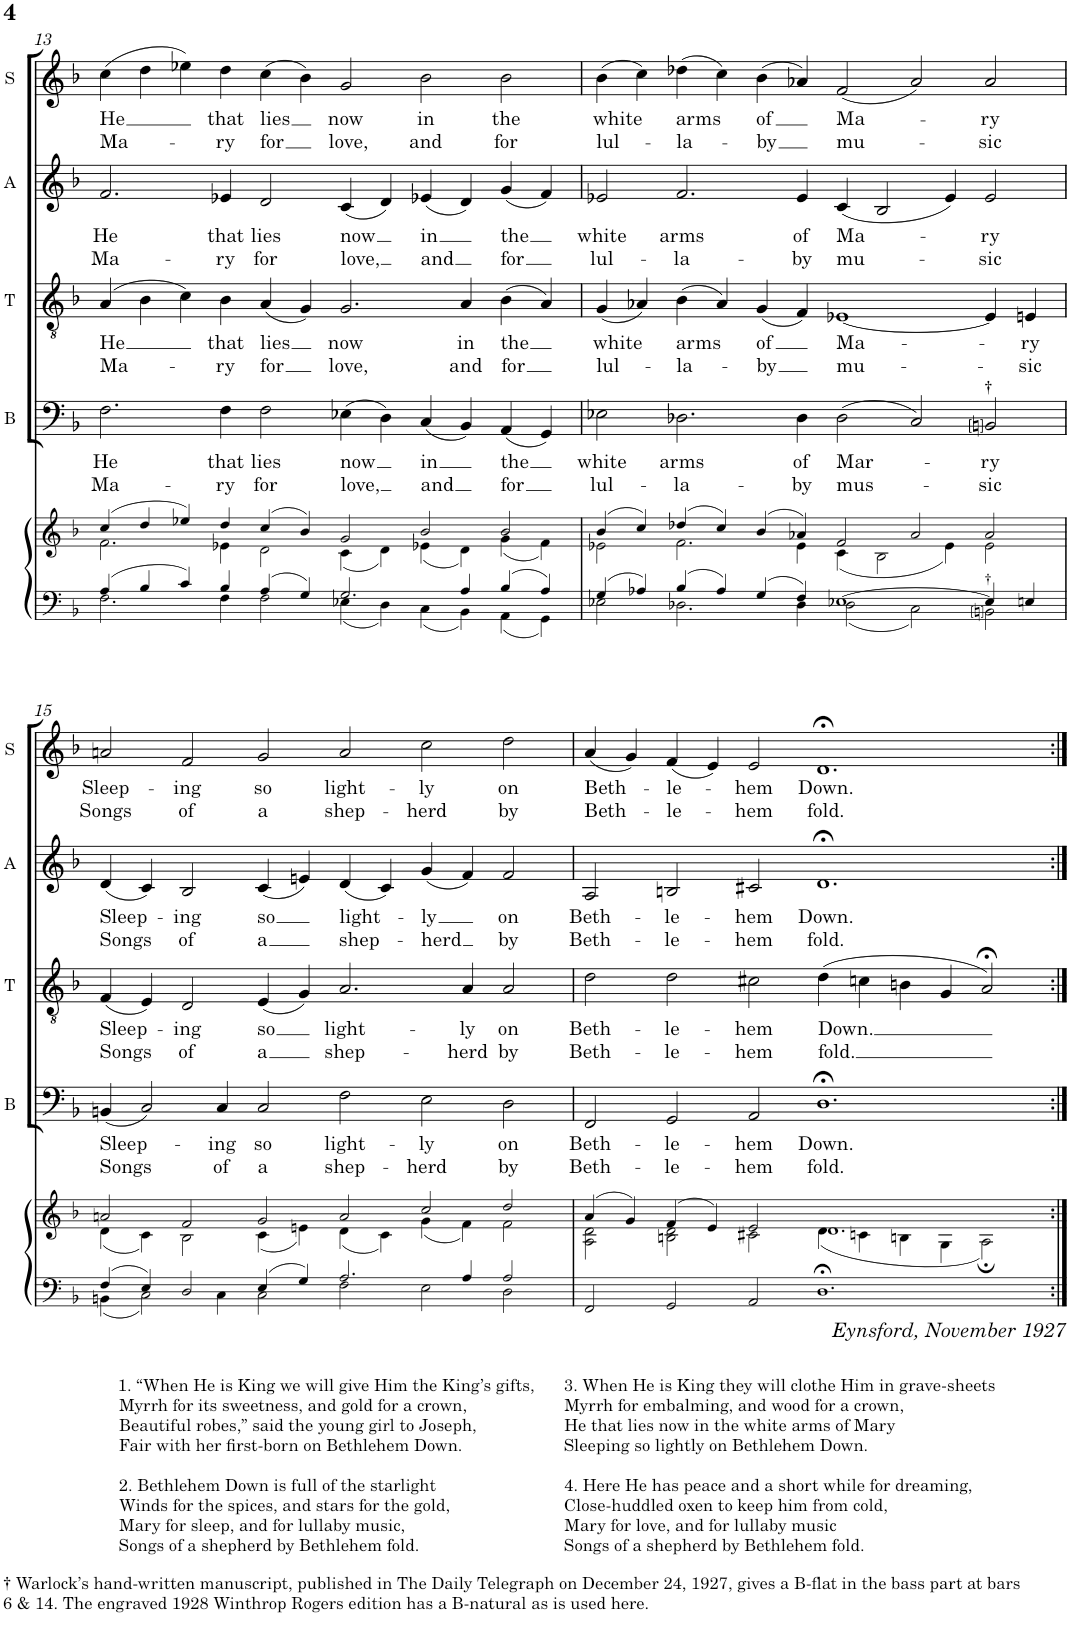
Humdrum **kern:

**kern	**kern	**kern	**text	**text	**kern	**text	**text	**kern	**text	**text	**kern	**text	**text
*part5	*part5	*part4	*part4	*part4	*part3	*part3	*part3	*part2	*part2	*part2	*part1	*part1	*part1
*staff6	*staff5	*staff4	*staff4	*staff4	*staff3	*staff3	*staff3	*staff2	*staff2	*staff2	*staff1	*staff1	*staff1
*I"(for rehearsal only)	*	*I"BASS	*	*	*I"TENOR	*	*	*I"ALTO	*	*	*I"SOPRANO	*	*
*	*	*I'B	*	*	*I'T	*	*	*I'A	*	*	*I'S	*	*
!!LO:PB:g=z
*clefF4	*clefG2	*clefF4	*	*	*clefGv2	*	*	*clefG2	*	*	*clefG2	*	*
*k[b-]	*k[b-]	*k[b-]	*	*	*k[b-]	*	*	*k[b-]	*	*	*k[b-]	*	*
*M6/2	*M6/2	*M6/2	*	*	*M6/2	*	*	*M6/2	*	*	*M6/2	*	*
=13	=13	=13	=13	=13	=13	=13	=13	=13	=13	=13	=13	=13	=13
*^	*^	*	*	*	*	*	*	*	*	*	*	*	*
!	!	!	!	!	!LO:LY:b	!LO:LY:b	!	!LO:LY:b	!LO:LY:b	!	!LO:LY:b	!LO:LY:b	!	!LO:LY:b	!LO:LY:b
4A/	2.F\	(4cc/	2.f\	2.F\	He	Ma-	(4A/	He	Ma-	2.f/	He	Ma-	(4cc\	He	Ma-
4B-/	.	4dd/	.	.	.	.	4B-\	.	.	.	.	.	4dd\	.	.
4c/	.	4ee-X/)	.	.	.	.	4c\)	.	.	.	.	.	4ee-X\)	.	.
!	!	!	!	!	!LO:LY:b	!LO:LY:b	!	!LO:LY:b	!LO:LY:b	!	!LO:LY:b	!LO:LY:b	!	!LO:LY:b	!LO:LY:b
4B-/	4F\	4dd/	4e-X\	4F\	that	-ry	4B-\	that	-ry	4e-X/	that	-ry	4dd\	that	-ry
!	!	!	!	!	!LO:LY:b	!LO:LY:b	!	!LO:LY:b	!LO:LY:b	!	!LO:LY:b	!LO:LY:b	!	!LO:LY:b	!LO:LY:b
4A/	2F\	(4cc/	2d\	2F\	lies	for	(4A/	lies	for	2d/	lies	for	(4cc\	lies	for
4G/	.	4b-/)	.	.	.	.	4G/)	.	.	.	.	.	4b-\)	.	.
!	!	!	!	!	!LO:LY:b	!LO:LY:b	!	!LO:LY:b	!LO:LY:b	!	!LO:LY:b	!LO:LY:b	!	!LO:LY:b	!LO:LY:b
2.G/	4E-X\	2g/	(4c\	(4E-X\	now	love,	2.G/	now	love,	(4c/	now	love,	2g/	now	love,
.	4D\	.	4d\)	4D\)	.	.	.	.	.	4d/)	.	.	.	.	.
!	!	!	!	!	!LO:LY:b	!LO:LY:b	!	!	!	!	!LO:LY:b	!LO:LY:b	!	!LO:LY:b	!LO:LY:b
.	4C\	2b-/	(4e-X\	(4C/	in	and	.	.	.	(4e-X/	in	and	2b-\	in	and
!	!	!	!	!	!	!	!	!LO:LY:b	!LO:LY:b	!	!	!	!	!	!
4A/	4BB-\	.	4d\)	4BB-/)	.	.	4A/	in	and	4d/)	.	.	.	.	.
!	!	!	!	!	!LO:LY:b	!LO:LY:b	!	!LO:LY:b	!LO:LY:b	!	!LO:LY:b	!LO:LY:b	!	!LO:LY:b	!LO:LY:b
4B-/	4AA\	2b-/	(4g\	(4AA/	the	for	(4B-\	the	for	(4g/	the	for	2b-\	the	for
4A/	4GG\	.	4f\)	4GG/)	.	.	4A/)	.	.	4f/)	.	.	.	.	.
=14	=14	=14	=14	=14	=14	=14	=14	=14	=14	=14	=14	=14	=14	=14	=14
!	!	!	!	!	!LO:LY:b	!LO:LY:b	!	!LO:LY:b	!LO:LY:b	!	!LO:LY:b	!LO:LY:b	!	!LO:LY:b	!LO:LY:b
4G/	2E-X\	(4b-/	2e-X\	2E-X\	white	lul-	(4G/	white	lul-	2e-X/	white	lul-	(4b-\	white	lul-
4A-X/	.	4cc/)	.	.	.	.	4A-X/)	.	.	.	.	.	4cc\)	.	.
!	!	!	!	!	!LO:LY:b	!LO:LY:b	!	!LO:LY:b	!LO:LY:b	!	!LO:LY:b	!LO:LY:b	!	!LO:LY:b	!LO:LY:b
4B-/	2.D-X\	(4dd-X/	2.f\	2.D-X\	arms	-la-	(4B-\	arms	-la-	2.f/	arms	-la-	(4dd-X\	arms	-la-
4A-/	.	4cc/)	.	.	.	.	4A-/)	.	.	.	.	.	4cc\)	.	.
!	!	!	!	!	!	!	!	!LO:LY:b	!LO:LY:b	!	!	!	!	!LO:LY:b	!LO:LY:b
4G/	.	(4b-/	.	.	.	.	(4G/	of	-by	.	.	.	(4b-\	of	-by
!	!	!	!	!	!LO:LY:b	!LO:LY:b	!	!	!	!	!LO:LY:b	!LO:LY:b	!	!	!
4F/	4D-\	4a-X/)	4e-\	4D-\	of	-by	4F/)	.	.	4e-/	of	-by	4a-X/)	.	.
!	!	!	!	!	!LO:LY:b	!LO:LY:b	!	!LO:LY:b	!LO:LY:b	!	!LO:LY:b	!LO:LY:b	!	!LO:LY:b	!LO:LY:b
[1E-X	2D-\	2f/	(4c\	(2D-\	Mar-	mus-	[1E-X	Ma-	mu-	(4c/	Ma-	mu-	(2f/	Ma-	mu-
.	.	.	2B-\	.	.	.	.	.	.	2B-/	.	.	.	.	.
.	2C\	2a-/	.	2C/)	.	.	.	.	.	.	.	.	2a-/)	.	.
.	.	.	4e-\)	.	.	.	.	.	.	4e-/)	.	.	.	.	.
!	!	!	!	!LO:TX:a:B:t=†	!	!	!	!	!	!	!	!	!	!	!
!LO:TX:a:B:t=†	!	!	!	!	!	!	!	!	!	!	!	!	!	!	!
!	!	!	!	!	!LO:LY:b	!LO:LY:b	!	!	!	!	!LO:LY:b	!LO:LY:b	!	!LO:LY:b	!LO:LY:b
4E-/]	2BBnj\	2a-/	2e-\	2BBnj/	-ry	-sic	4E-/]	.	.	2e-/	-ry	-sic	2a-/	-ry	-sic
!	!	!	!	!	!	!	!	!LO:LY:b	!LO:LY:b	!	!	!	!	!	!
4En/	.	.	.	.	.	.	4En/	-ry	-sic	.	.	.	.	.	.
!!LO:LB:g=z
=15	=15	=15	=15	=15	=15	=15	=15	=15	=15	=15	=15	=15	=15	=15	=15
!LO:TX:b:i:t=Eynsford, November 1927	!	!	!	!	!	!	!	!	!	!	!	!	!	!	!
!	!	!	!	!	!LO:LY:b	!LO:LY:b	!	!LO:LY:b	!LO:LY:b	!	!LO:LY:b	!LO:LY:b	!	!LO:LY:b	!LO:LY:b
4F/	4BBn\	2an/	(4d\	(4BBn/	Sleep-	Songs	(4F/	Sleep-	Songs	(4d/	Sleep-	Songs	2an/	Sleep-	Songs
4E/	2C\	.	4c\)	2C/)	.	.	4E/)	.	.	4c/)	.	.	.	.	.
!	!	!	!	!	!	!	!	!LO:LY:b	!LO:LY:b	!	!LO:LY:b	!LO:LY:b	!	!LO:LY:b	!LO:LY:b
2D/	.	2f/	2B-\	.	.	.	2D/	-ing	of	2B-/	-ing	of	2f/	-ing	of
!	!	!	!	!	!LO:LY:b	!LO:LY:b	!	!	!	!	!	!	!	!	!
.	4C\	.	.	4C/	-ing	of	.	.	.	.	.	.	.	.	.
!	!	!	!	!	!LO:LY:b	!LO:LY:b	!	!LO:LY:b	!LO:LY:b	!	!LO:LY:b	!LO:LY:b	!	!LO:LY:b	!LO:LY:b
4E/	2C\	2g/	(4c\	2C/	so	a	(4E/	so	a	(4c/	so	a	2g/	so	a
4G/	.	.	4en\)	.	.	.	4G/)	.	.	4en/)	.	.	.	.	.
!	!	!	!	!	!LO:LY:b	!LO:LY:b	!	!LO:LY:b	!LO:LY:b	!	!LO:LY:b	!LO:LY:b	!	!LO:LY:b	!LO:LY:b
2.A/	2F\	2a/	(4d\	2F\	light-	shep-	2.A/	light-	shep-	(4d/	light-	shep-	2a/	light-	shep-
.	.	.	4c\)	.	.	.	.	.	.	4c/)	.	.	.	.	.
!	!	!	!	!	!LO:LY:b	!LO:LY:b	!	!	!	!	!LO:LY:b	!LO:LY:b	!	!LO:LY:b	!LO:LY:b
.	2E\	2cc/	(4g\	2E\	-ly	-herd	.	.	.	(4g/	-ly	-herd	2cc\	-ly	-herd
!	!	!	!	!	!	!	!	!LO:LY:b	!LO:LY:b	!	!	!	!	!	!
4A/	.	.	4f\)	.	.	.	4A/	-ly	-herd	4f/)	.	.	.	.	.
!	!	!	!	!	!LO:LY:b	!LO:LY:b	!	!LO:LY:b	!LO:LY:b	!	!LO:LY:b	!LO:LY:b	!	!LO:LY:b	!LO:LY:b
2A/	2D\	2dd/	2f\	2D\	on	by	2A/	on	by	2f/	on	by	2dd\	on	by
=16	=16	=16	=16	=16	=16	=16	=16	=16	=16	=16	=16	=16	=16	=16	=16
!	!	!	!	!	!LO:LY:b	!LO:LY:b	!	!LO:LY:b	!LO:LY:b	!	!LO:LY:b	!LO:LY:b	!	!LO:LY:b	!LO:LY:b
*v	*v	*	*	*	*	*	*	*	*	*	*	*	*	*	*
2FF/	(4a/	2A\ 2d\	2FF/	Beth-	Beth-	2d\	Beth-	Beth-	2A/	Beth-	Beth-	(4a/	Beth-	Beth-
.	4g/)	.	.	.	.	.	.	.	.	.	.	4g/)	.	.
!	!	!	!	!LO:LY:b	!LO:LY:b	!	!LO:LY:b	!LO:LY:b	!	!LO:LY:b	!LO:LY:b	!	!LO:LY:b	!LO:LY:b
2GG/	(4f/	2Bn\ 2d\	2GG/	-le-	-le-	2d\	-le-	-le-	2Bn/	-le-	-le-	(4f/	-le-	-le-
.	4e/)	.	.	.	.	.	.	.	.	.	.	4e/)	.	.
!	!	!	!	!LO:LY:b	!LO:LY:b	!	!LO:LY:b	!LO:LY:b	!	!LO:LY:b	!LO:LY:b	!	!LO:LY:b	!LO:LY:b
2AA/	2e/	2c#X\	2AA/	-hem	-hem	2c#X\	-hem	-hem	2c#X/	-hem	-hem	2e/	-hem	-hem
!	!	!	!	!LO:LY:b	!LO:LY:b	!	!LO:LY:b	!LO:LY:b	!	!LO:LY:b	!LO:LY:b	!	!LO:LY:b	!LO:LY:b
1.D;<	1.d	(4d\	1.D;<	Down.	fold.	(4d\	Down.	fold.	1.d;<	Down.	fold.	1.d;<	Down.	fold.
.	.	4cn\	.	.	.	4cn\	.	.	.	.	.	.	.	.
.	.	4Bn\	.	.	.	4Bn\	.	.	.	.	.	.	.	.
.	.	4G\	.	.	.	4G/	.	.	.	.	.	.	.	.
.	.	2A;\)	.	.	.	2A;</)	.	.	.	.	.	.	.	.
*	*v	*v	*	*	*	*	*	*	*	*	*	*	*	*
=:|!	=:|!	=:|!	=:|!	=:|!	=:|!	=:|!	=:|!	=:|!	=:|!	=:|!	=:|!	=:|!	=:|!
*-	*-	*-	*-	*-	*-	*-	*-	*-	*-	*-	*-	*-	*-
